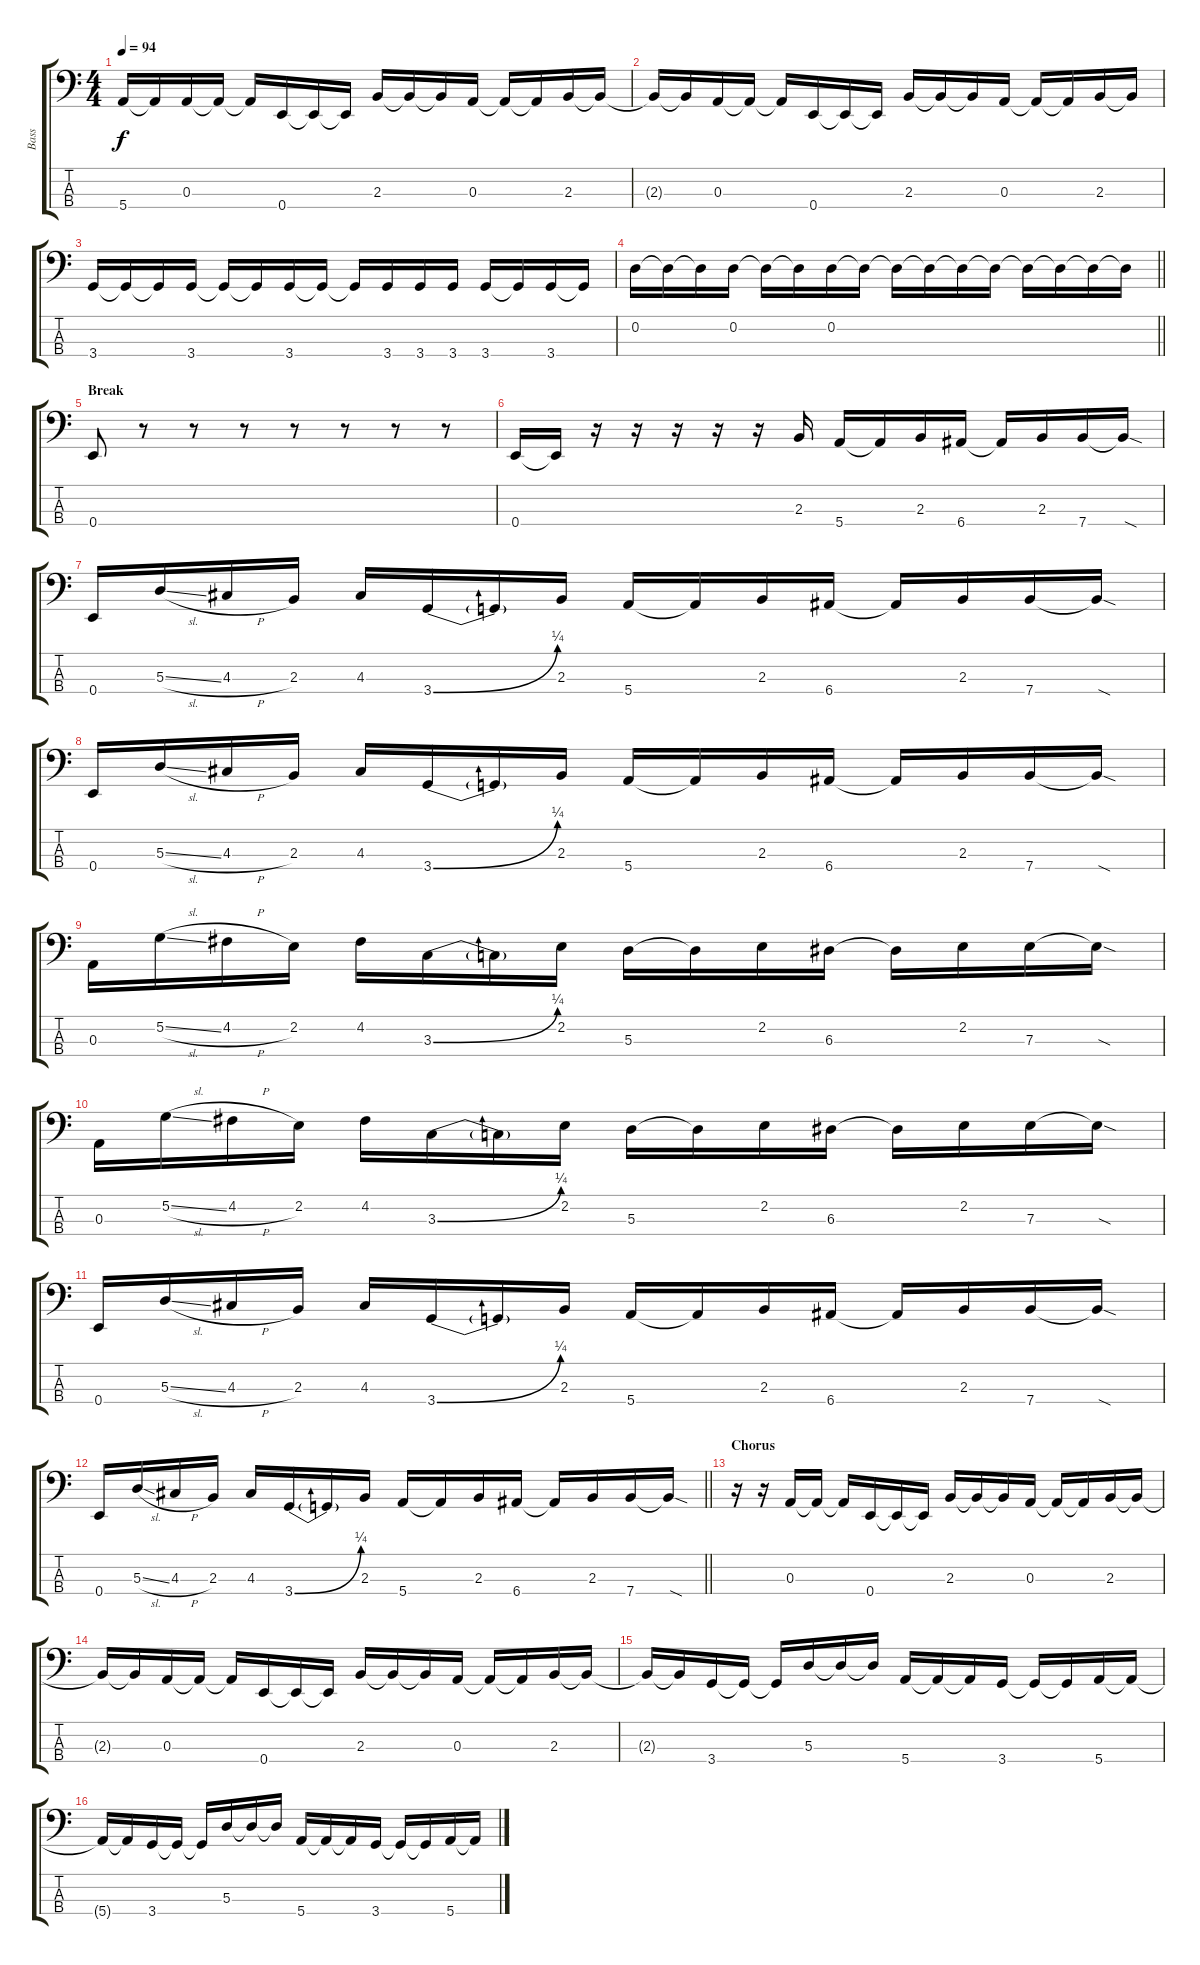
\track ("Bass" "Bass") {instrument electricbassfinger}
\staff {score tabs}
\tuning (G2 D2 A1 E1) {hide}
\ts (4 4)
\tempo 94
\clef f4
\ks c
5.4{t}.16{dy f} 5.4{t}.16 0.3.16 0.3{t}.16 0.3{t}.16 0.4.16 0.4{t}.16 0.4{t}.16 2.3.16 2.3{t}.16 2.3{t}.16 0.3.16 0.3{t}.16 0.3{t}.16 2.3.16 2.3{t}.16 |
2.3{t}.16 2.3{t}.16 0.3.16 0.3{t}.16 0.3{t}.16 0.4.16 0.4{t}.16 0.4{t}.16 2.3.16 2.3{t}.16 2.3{t}.16 0.3.16 0.3{t}.16 0.3{t}.16 2.3.16 2.3{t}.16 |
3.4.16 3.4{t}.16 3.4{t}.16 3.4.16 3.4{t}.16 3.4{t}.16 3.4.16 3.4{t}.16 3.4{t}.16 3.4.16 3.4.16 3.4.16 3.4.16 3.4{t}.16 3.4.16 3.4{t}.16 |
\barLineRight lightlight
0.2.16 0.2{t}.16 0.2{t}.16 0.2.16 0.2{t}.16 0.2{t}.16 0.2.16 0.2{t}.16 0.2{t}.16 0.2{t}.16 0.2{t}.16 0.2{t}.16 0.2{t}.16 0.2{t}.16 0.2{t}.16 0.2{t}.16 |
\section ("" "Break")
0.4.8 r.8 r.8 r.8 r.8 r.8 r.8 r.8 |
0.4.16 0.4{t}.16 r.16 r.16 r.16 r.16 r.16 2.3.16 5.4.16 5.4{t}.16 2.3.16 6.4.16 6.4{t}.16 2.3.16 7.4.16 7.4{sod t}.16 |
0.4.16 5.3{sl}.16 4.3{h}.16 2.3.16 4.3.16 3.4{be (bend 0 0 60 1)}.16 3.4{t}.16 2.3.16 5.4.16 5.4{t}.16 2.3.16 6.4.16 6.4{t}.16 2.3.16 7.4.16 7.4{sod t}.16 |
0.4.16 5.3{sl}.16 4.3{h}.16 2.3.16 4.3.16 3.4{be (bend 0 0 60 1)}.16 3.4{t}.16 2.3.16 5.4.16 5.4{t}.16 2.3.16 6.4.16 6.4{t}.16 2.3.16 7.4.16 7.4{sod t}.16 |
0.3.16 5.2{sl}.16 4.2{h}.16 2.2.16 4.2.16 3.3{be (bend 0 0 60 1)}.16 3.3{t}.16 2.2.16 5.3.16 5.3{t}.16 2.2.16 6.3.16 6.3{t}.16 2.2.16 7.3.16 7.3{sod t}.16 |
0.3.16 5.2{sl}.16 4.2{h}.16 2.2.16 4.2.16 3.3{be (bend 0 0 60 1)}.16 3.3{t}.16 2.2.16 5.3.16 5.3{t}.16 2.2.16 6.3.16 6.3{t}.16 2.2.16 7.3.16 7.3{sod t}.16 |
0.4.16 5.3{sl}.16 4.3{h}.16 2.3.16 4.3.16 3.4{be (bend 0 0 60 1)}.16 3.4{t}.16 2.3.16 5.4.16 5.4{t}.16 2.3.16 6.4.16 6.4{t}.16 2.3.16 7.4.16 7.4{sod t}.16 |
\barLineRight lightlight
0.4.16 5.3{sl}.16 4.3{h}.16 2.3.16 4.3.16 3.4{be (bend 0 0 60 1)}.16 3.4{t}.16 2.3.16 5.4.16 5.4{t}.16 2.3.16 6.4.16 6.4{t}.16 2.3.16 7.4.16 7.4{sod t}.16 |
\section ("" "Chorus")
r.16 r.16 0.3.16 0.3{t}.16 0.3{t}.16 0.4.16 0.4{t}.16 0.4{t}.16 2.3.16 2.3{t}.16 2.3{t}.16 0.3.16 0.3{t}.16 0.3{t}.16 2.3.16 2.3{t}.16 |
2.3{t}.16 2.3{t}.16 0.3.16 0.3{t}.16 0.3{t}.16 0.4.16 0.4{t}.16 0.4{t}.16 2.3.16 2.3{t}.16 2.3{t}.16 0.3.16 0.3{t}.16 0.3{t}.16 2.3.16 2.3{t}.16 |
2.3{t}.16 2.3{t}.16 3.4.16 3.4{t}.16 3.4{t}.16 5.3.16 5.3{t}.16 5.3{t}.16 5.4.16 5.4{t}.16 5.4{t}.16 3.4.16 3.4{t}.16 3.4{t}.16 5.4.16 5.4{t}.16 |
5.4{t}.16 5.4{t}.16 3.4.16 3.4{t}.16 3.4{t}.16 5.3.16 5.3{t}.16 5.3{t}.16 5.4.16 5.4{t}.16 5.4{t}.16 3.4.16 3.4{t}.16 3.4{t}.16 5.4.16 5.4{t}.16
